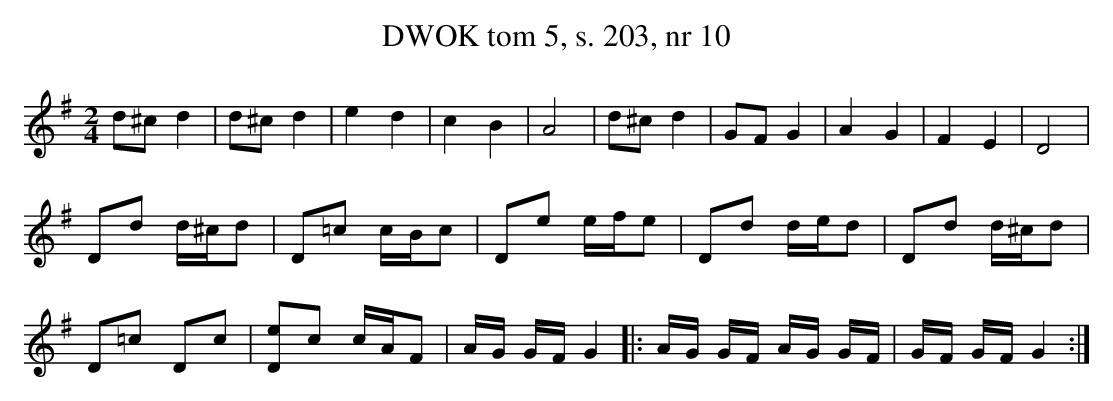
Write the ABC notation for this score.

X:1
T: DWOK tom 5, s. 203, nr 10
L: 1/16
M: 2/4
K: G
d2^c2 d4| d2^c2 d4|e4d4| c4B4| A8| d2^c2 d4|G2F2 G4|A4G4|F4E4|D8|
D2d2 d^cd2|D2=c2 cBc2| D2e2 efe2|D2d2 ded2|D2d2 d^cd2|
D2=c2 D2c2|[D2e2]c2 cAF2|AG GFG4|: AG GF AG GF |GF GF G4:|
